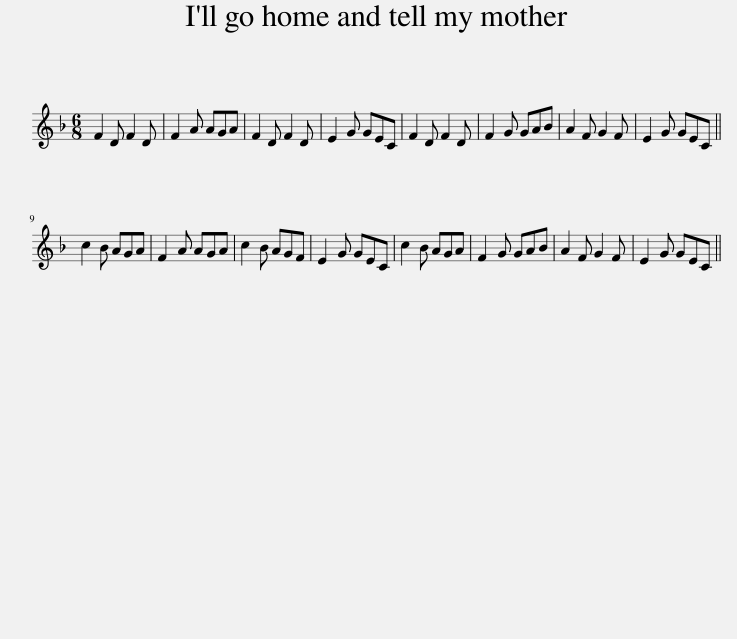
X:1
L:1/8
M:6/8
I:linebreak $
K:Dmin
V:1 treble
V:1
 F2 D F2 D | F2 A AGA | F2 D F2 D | E2 G GEC | F2 D F2 D | %5
 F2 G GAB | A2 F G2 F | E2 G GEC ||$ c2 B AGA | F2 A AGA | %10
 c2 B AGF | E2 G GEC | c2 B AGA | F2 G GAB | A2 F G2 F | %15
 E2 G GEC || %16
